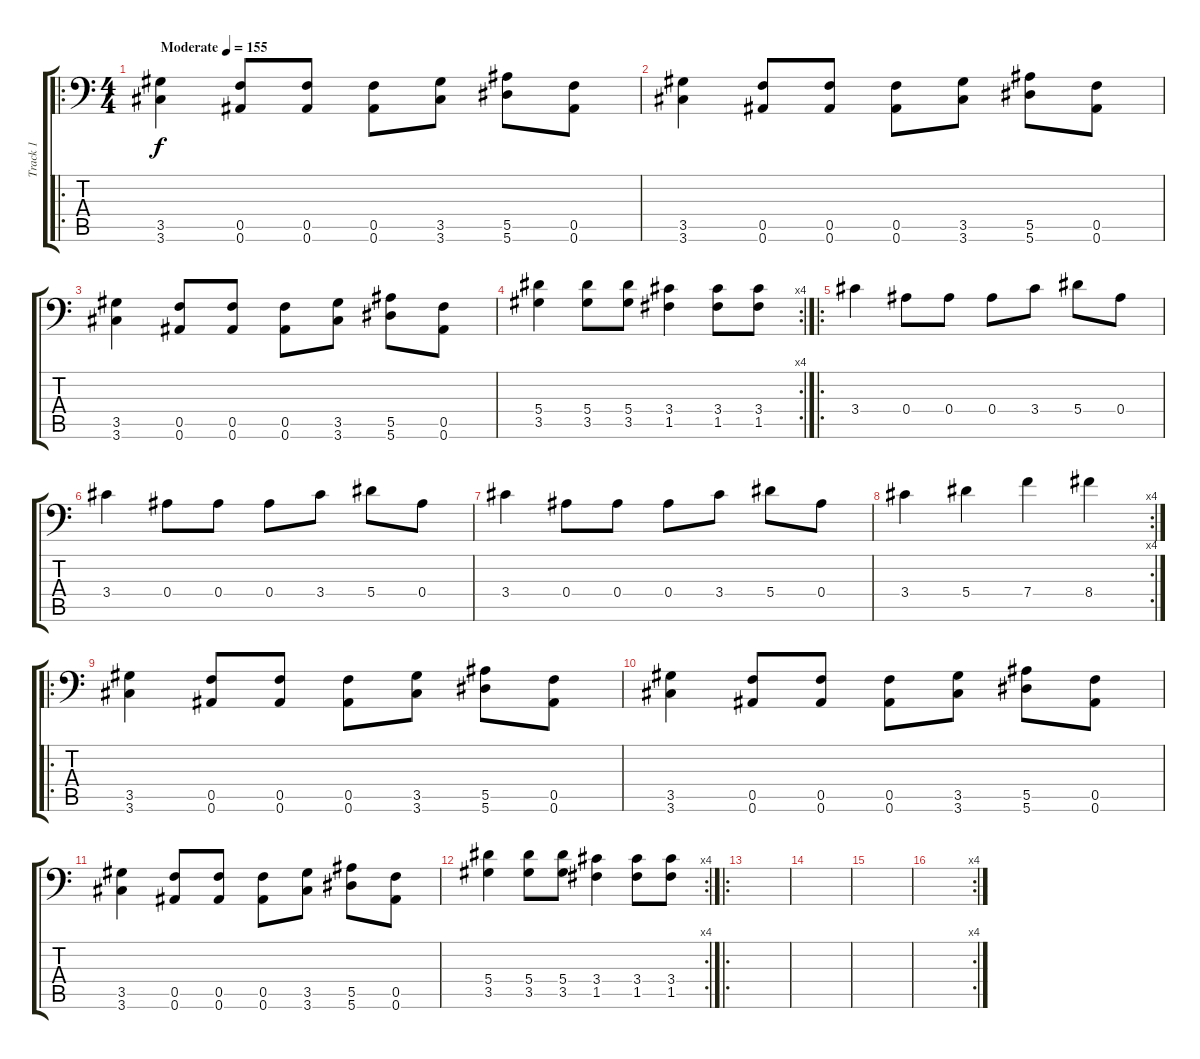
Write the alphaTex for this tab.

\track ("Track 1" "Track 1") {instrument distortionguitar}
\staff {score tabs}
\tuning (C4 G3 Eb3 Bb2 F2 Bb1) {hide}
\ro
\ts (4 4)
\tempo (155 "Moderate")
\clef f4
\ks c
(3.5 3.6).4{dy f instrument distortionguitar} (0.5 0.6).8 (0.5 0.6).8 (0.5 0.6).8 (3.5 3.6).8 (5.5 5.6).8 (0.5 0.6).8 |
(3.5 3.6).4 (0.5 0.6).8 (0.5 0.6).8 (0.5 0.6).8 (3.5 3.6).8 (5.5 5.6).8 (0.5 0.6).8 |
(3.5 3.6).4 (0.5 0.6).8 (0.5 0.6).8 (0.5 0.6).8 (3.5 3.6).8 (5.5 5.6).8 (0.5 0.6).8 |
\rc 4
(5.4 3.5).4 (5.4 3.5).8 (5.4 3.5).8 (3.4 1.5).4 (3.4 1.5).8 (3.4 1.5).8 |
\ro
3.4.4 0.4.8 0.4.8 0.4.8 3.4.8 5.4.8 0.4.8 |
3.4.4 0.4.8 0.4.8 0.4.8 3.4.8 5.4.8 0.4.8 |
3.4.4 0.4.8 0.4.8 0.4.8 3.4.8 5.4.8 0.4.8 |
\rc 4
3.4.4 5.4.4 7.4.4 8.4.4 |
\ro
(3.5 3.6).4 (0.5 0.6).8 (0.5 0.6).8 (0.5 0.6).8 (3.5 3.6).8 (5.5 5.6).8 (0.5 0.6).8 |
(3.5 3.6).4 (0.5 0.6).8 (0.5 0.6).8 (0.5 0.6).8 (3.5 3.6).8 (5.5 5.6).8 (0.5 0.6).8 |
(3.5 3.6).4 (0.5 0.6).8 (0.5 0.6).8 (0.5 0.6).8 (3.5 3.6).8 (5.5 5.6).8 (0.5 0.6).8 |
\rc 4
(5.4 3.5).4 (5.4 3.5).8 (5.4 3.5).8 (3.4 1.5).4 (3.4 1.5).8 (3.4 1.5).8 |
\ro
|
|
|
\rc 4
